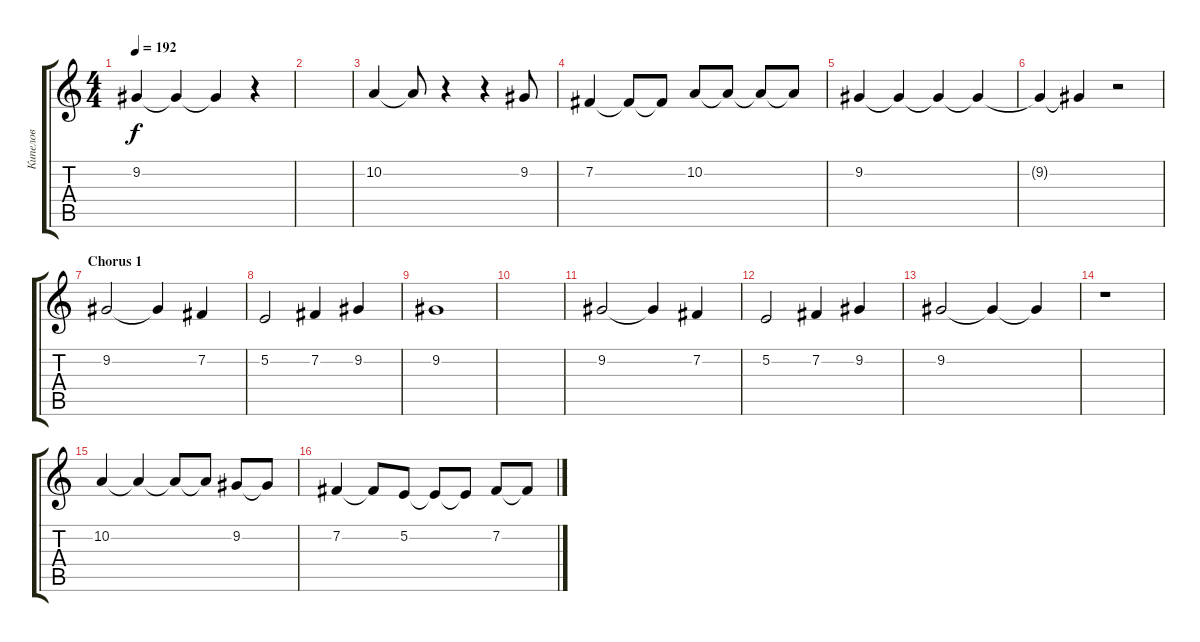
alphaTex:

\track ("Кипелов" "Кипелов") {instrument lead5charang}
\staff {score tabs}
\tuning (E4 B3 G3 D3 A2 E2) {hide}
\ts (4 4)
\tempo 192
\clef g2
\ks c
9.2.4{dy f} 9.2{t}.4 9.2{t}.4 r.4 |
|
10.2.4 10.2{t}.8 r.4 r.4 9.2.8 |
7.2.4 7.2{t}.8 7.2{t}.8 10.2.8 10.2{t}.8 10.2{t}.8 10.2{t}.8 |
9.2.4 9.2{t}.4 9.2{t}.4 9.2{t}.4 |
9.2{t}.4 9.2{t}.4 r.2 |
\section ("" "Chorus 1")
9.2.2 9.2{t}.4 7.2.4 |
5.2.2 7.2.4 9.2.4 |
9.2.1 |
|
9.2.2 9.2{t}.4 7.2.4 |
5.2.2 7.2.4 9.2.4 |
9.2.2 9.2{t}.4 9.2{t}.4 |
r.1 |
10.2.4 10.2{t}.4 10.2{t}.8 10.2{t}.8 9.2.8 9.2{t}.8 |
7.2.4 7.2{t}.8 5.2.8 5.2{t}.8 5.2{t}.8 7.2.8 7.2{t}.8
